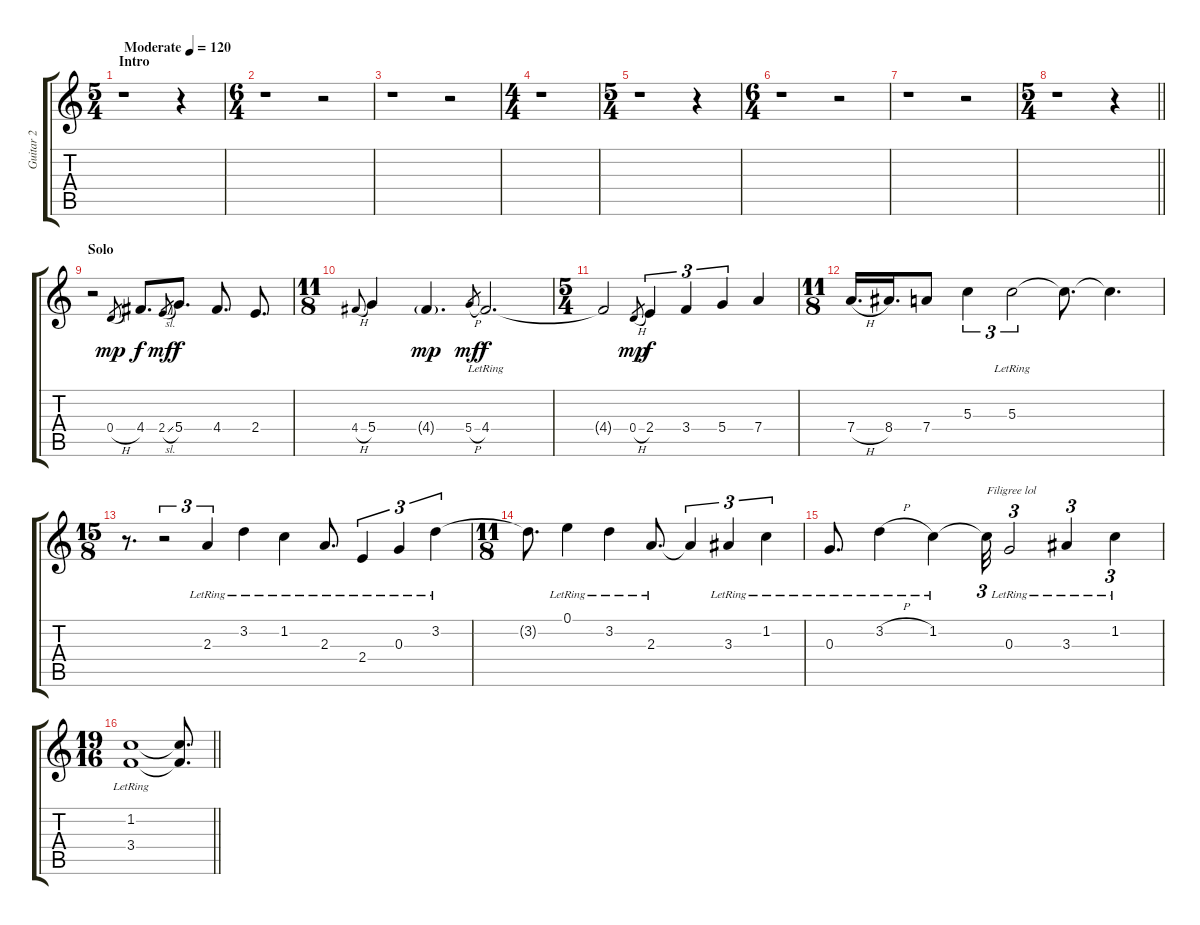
\track ("Guitar 2" "Guitar 2") {instrument electricguitarjazz}
\staff {score tabs}
\tuning (E4 B3 G3 D3 A2 E2) {hide}
\ts (5 4)
\section ("" "Intro")
\tempo (120 "Moderate")
\clef g2
\ks c
r.1{dy mp instrument electricguitarjazz} r.4 |
\ts (6 4)
r.1 r.2 |
r.1 r.2 |
\ts (4 4)
r.1 |
\ts (5 4)
r.1 r.4 |
\ts (6 4)
r.1 r.2 |
r.1 r.2 |
\ts (5 4)
\barLineRight lightlight
r.1 r.4 |
\section ("" "Solo")
r.2 0.4{h}.8{gr} 4.4.8{d dy f} 2.4{sl}.8{gr dy mf} 5.4.8{d dy f} 4.4.8{d} 2.4.8{d} |
\ts (11 8)
4.4{h}.8{gr onbeat} 5.4.4 4.4{g}.4{d dy mp} 5.4{h}.8{gr dy mf} 4.4{lr}.2{d dy f} |
\ts (5 4)
4.4{t}.2 0.4{h}.8{gr dy mp} 2.4.4{tu (3 2) dy f} 3.4.4{tu (3 2)} 5.4.4{tu (3 2)} 7.4.4 |
\ts (11 8)
7.4{h}.16{d} 8.4.16{d} 7.4.8 5.3.4{tu (3 2)} 5.3{lr}.2{tu (3 2)} 5.3{t}.8{d} 5.3{t}.4{d} |
\ts (15 8)
r.8{d} r.2{tu (3 2)} 2.3{lr}.4{tu (3 2)} 3.2{lr}.4 1.2{lr}.4 2.3{lr}.8{d} 2.4{lr}.4{tu (3 2)} 0.3{lr}.4{tu (3 2)} 3.2{lr}.4{tu (3 2)} |
\ts (11 8)
3.2{t}.8{d} 0.1{lr}.4 3.2{lr}.4 2.3{lr}.8{d} 2.3{t}.4{tu (3 2)} 3.3{lr}.4{tu (3 2)} 1.2{lr}.4{tu (3 2)} |
0.3{lr}.8{d} 3.2{h lr}.4 1.2{lr}.4 1.2{t}.32{tu (3 2) txt "Filigree lol"} 0.3{lr}.2{tu (3 2)} 3.3{lr}.4{tu (3 2)} 1.2{lr}.4{tu (3 2)} |
\ts (19 16)
\barLineRight lightlight
(1.2{lr} 3.4{lr}).1 (1.2{t} 3.4{t}).8{d}
